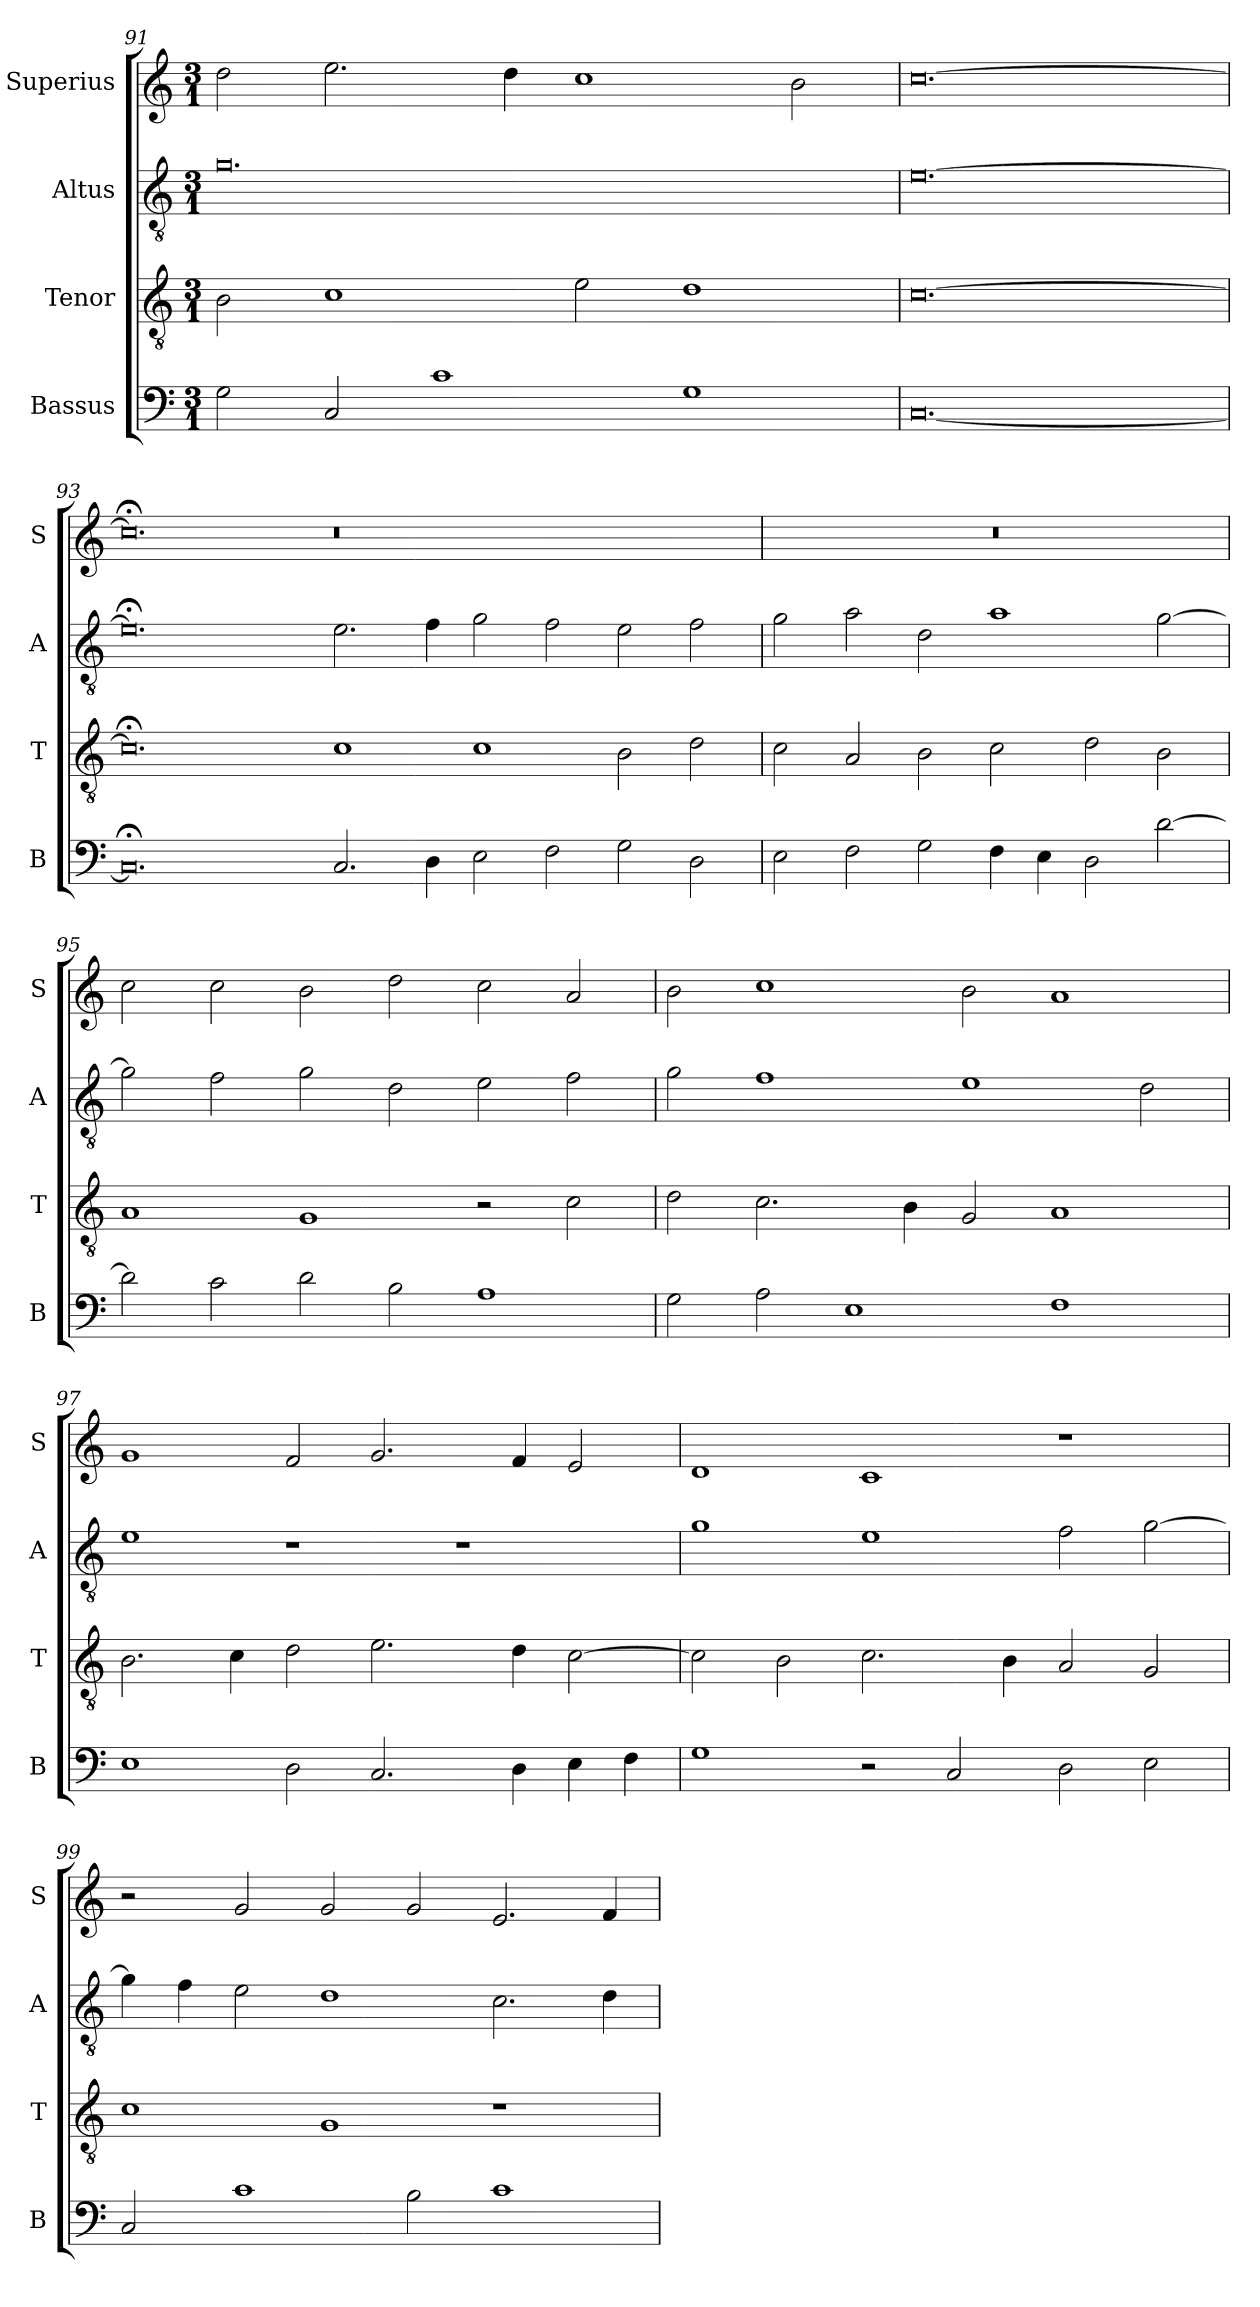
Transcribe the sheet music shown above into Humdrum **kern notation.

**kern	**kern	**kern	**kern
*part4	*part3	*part2	*part1
*staff4	*staff3	*staff2	*staff1
*I"Bassus	*I"Tenor	*I"Altus	*I"Superius
*I'B	*I'T	*I'A	*I'S
*clefF4	*clefGv2	*clefGv2	*clefG2
*k[]	*k[]	*k[]	*k[]
*M3/1	*M3/1	*M3/1	*M3/1
=91	=91	=91	=91
2G\	2B\	0.g	2dd\
2C/	1c	.	2.ee\
1c	.	.	.
.	.	.	4dd\
.	2e\	.	1cc
1G	1d	.	.
.	.	.	2b\
=92	=92	=92	=92
[0.C	[0.c	[0.e	[0.cc
=93	=93	=93	=93
0.C;<]	0.c;<]	0.e;<]	0.cc;<]
2.C/	1c	2.e\	0.r
4D\	.	4f\	.
2E\	1c	2g\	.
2F\	.	2f\	.
2G\	2B\	2e\	.
2D\	2d\	2f\	.
=94	=94	=94	=94
2E\	2c\	2g\	0.r
2F\	2A/	2a\	.
2G\	2B\	2d\	.
4F\	2c\	1a	.
4E\	.	.	.
2D\	2d\	.	.
[2d\	2B\	[2g\	.
=95	=95	=95	=95
2d\]	1A	2g\]	2cc\
2c\	.	2f\	2cc\
2d\	1G	2g\	2b\
2B\	.	2d\	2dd\
1A	2r	2e\	2cc\
.	2c\	2f\	2a/
=96	=96	=96	=96
2G\	2d\	2g\	2b\
2A\	2.c\	1f	1cc
1E	.	.	.
.	4B\	.	.
.	2G/	1e	2b\
1F	1A	.	1a
.	.	2d\	.
=97	=97	=97	=97
1E	2.B\	1e	1g
.	4c\	.	.
2D\	2d\	1r	2f/
2.C/	2.e\	.	2.g/
.	.	1r	.
4D\	4d\	.	4f/
4E\	[2c\	.	2e/
4F\	.	.	.
=98	=98	=98	=98
1G	2c\]	1g	1d
.	2B\	.	.
2r	2.c\	1e	1c
2C/	.	.	.
.	4B\	.	.
2D\	2A/	2f\	1r
2E\	2G/	[2g\	.
=99	=99	=99	=99
2C/	1c	4g\]	2r
.	.	4f\	.
1c	.	2e\	2g/
.	1G	1d	2g/
2B\	.	.	2g/
1c	1r	2.c\	2.e/
.	.	4d\	4f/
=	=	=	=
*-	*-	*-	*-
